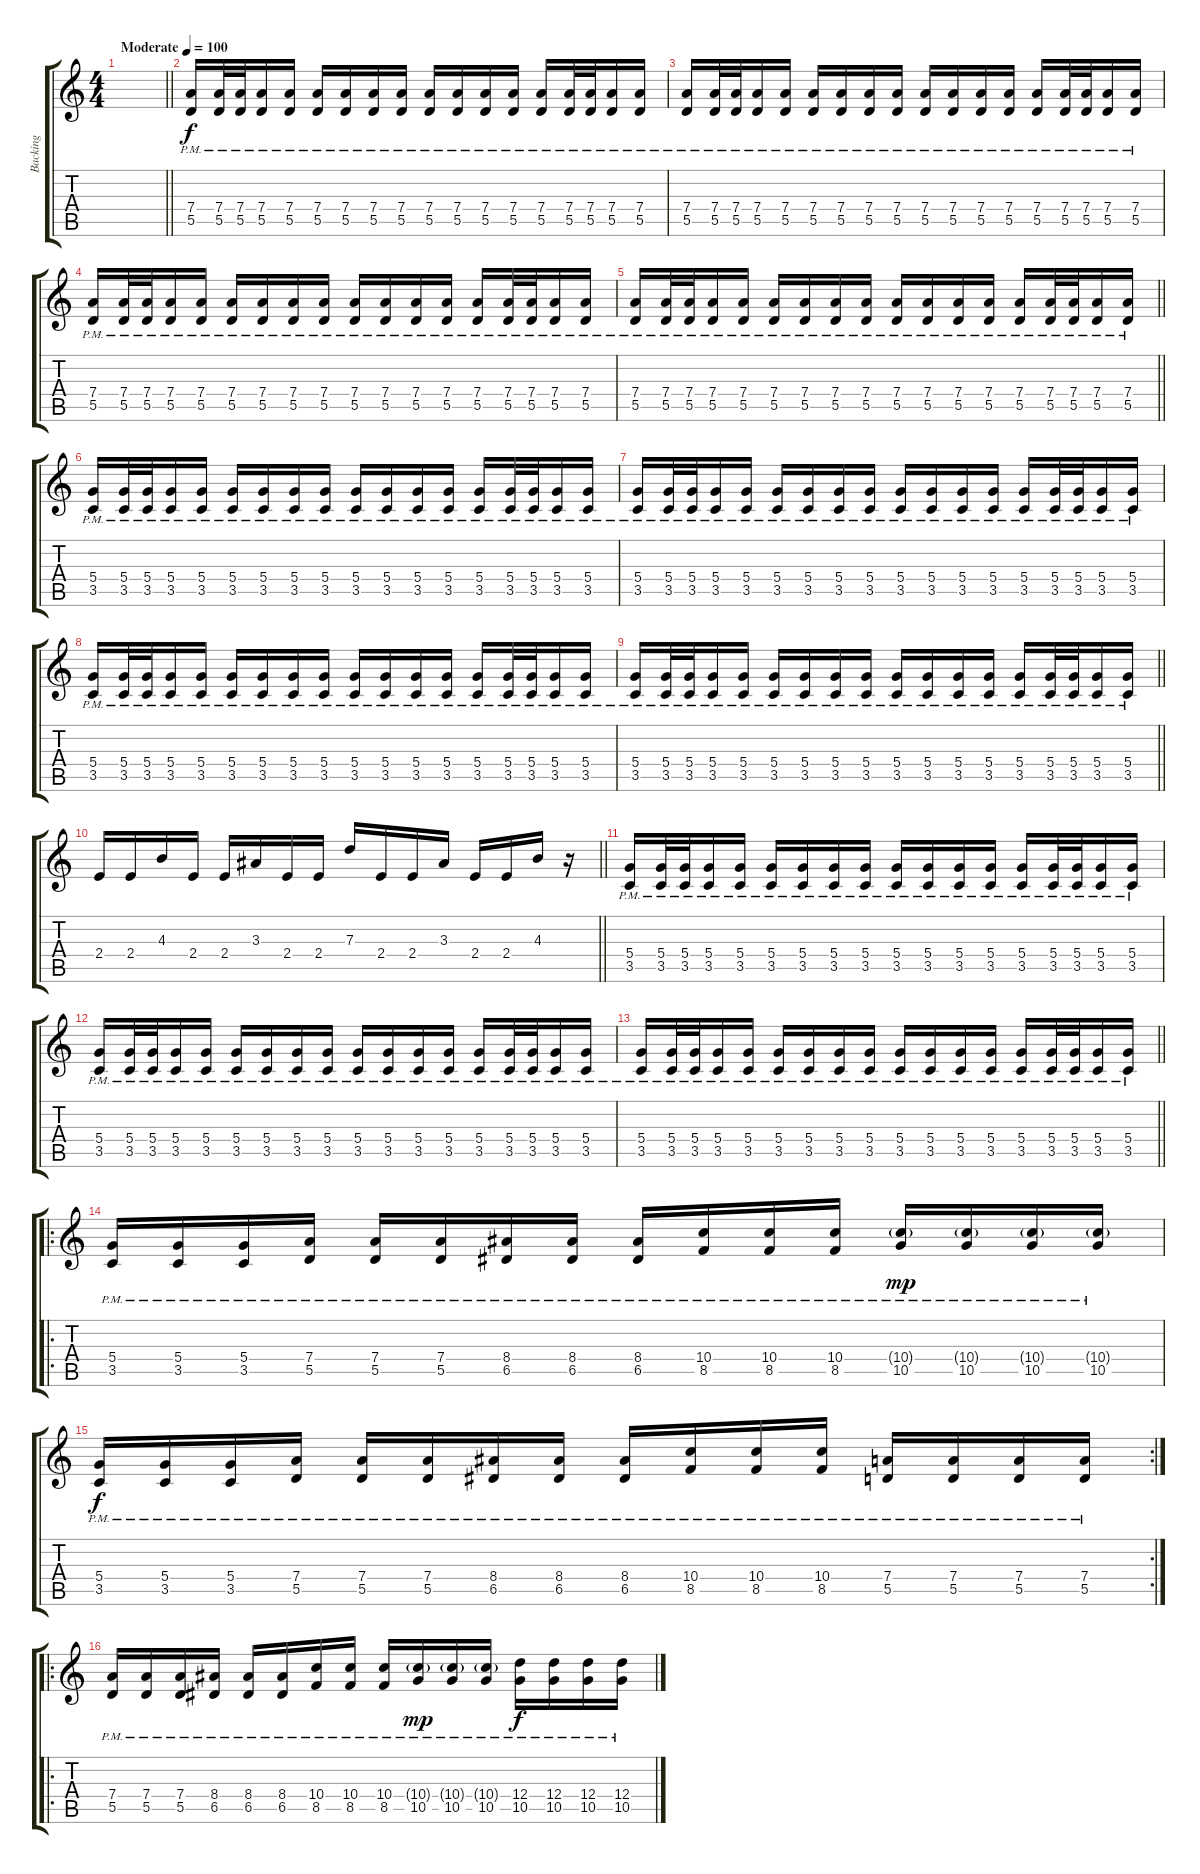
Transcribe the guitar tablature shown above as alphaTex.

\track ("Backing" "Backing") {instrument overdrivenguitar}
\staff {score tabs}
\tuning (E4 B3 G3 D3 A2 E2) {hide}
\ts (4 4)
\tempo (100 "Moderate")
\clef g2
\barLineRight lightlight
\ks c
|
(7.4{pm} 5.5{pm}).16 (7.4{pm} 5.5{pm}).32 (7.4{pm} 5.5{pm}).32 (7.4{pm} 5.5{pm}).16 (7.4{pm} 5.5{pm}).16 (7.4{pm} 5.5{pm}).16 (7.4{pm} 5.5{pm}).16 (7.4{pm} 5.5{pm}).16 (7.4{pm} 5.5{pm}).16 (7.4{pm} 5.5{pm}).16 (7.4{pm} 5.5{pm}).16 (7.4{pm} 5.5{pm}).16 (7.4{pm} 5.5{pm}).16 (7.4{pm} 5.5{pm}).16 (7.4{pm} 5.5{pm}).32 (7.4{pm} 5.5{pm}).32 (7.4{pm} 5.5{pm}).16 (7.4{pm} 5.5{pm}).16 |
(7.4{pm} 5.5{pm}).16 (7.4{pm} 5.5{pm}).32 (7.4{pm} 5.5{pm}).32 (7.4{pm} 5.5{pm}).16 (7.4{pm} 5.5{pm}).16 (7.4{pm} 5.5{pm}).16 (7.4{pm} 5.5{pm}).16 (7.4{pm} 5.5{pm}).16 (7.4{pm} 5.5{pm}).16 (7.4{pm} 5.5{pm}).16 (7.4{pm} 5.5{pm}).16 (7.4{pm} 5.5{pm}).16 (7.4{pm} 5.5{pm}).16 (7.4{pm} 5.5{pm}).16 (7.4{pm} 5.5{pm}).32 (7.4{pm} 5.5{pm}).32 (7.4{pm} 5.5{pm}).16 (7.4{pm} 5.5{pm}).16 |
(7.4{pm} 5.5{pm}).16 (7.4{pm} 5.5{pm}).32 (7.4{pm} 5.5{pm}).32 (7.4{pm} 5.5{pm}).16 (7.4{pm} 5.5{pm}).16 (7.4{pm} 5.5{pm}).16 (7.4{pm} 5.5{pm}).16 (7.4{pm} 5.5{pm}).16 (7.4{pm} 5.5{pm}).16 (7.4{pm} 5.5{pm}).16 (7.4{pm} 5.5{pm}).16 (7.4{pm} 5.5{pm}).16 (7.4{pm} 5.5{pm}).16 (7.4{pm} 5.5{pm}).16 (7.4{pm} 5.5{pm}).32 (7.4{pm} 5.5{pm}).32 (7.4{pm} 5.5{pm}).16 (7.4{pm} 5.5{pm}).16 |
\barLineRight lightlight
(7.4{pm} 5.5{pm}).16 (7.4{pm} 5.5{pm}).32 (7.4{pm} 5.5{pm}).32 (7.4{pm} 5.5{pm}).16 (7.4{pm} 5.5{pm}).16 (7.4{pm} 5.5{pm}).16 (7.4{pm} 5.5{pm}).16 (7.4{pm} 5.5{pm}).16 (7.4{pm} 5.5{pm}).16 (7.4{pm} 5.5{pm}).16 (7.4{pm} 5.5{pm}).16 (7.4{pm} 5.5{pm}).16 (7.4{pm} 5.5{pm}).16 (7.4{pm} 5.5{pm}).16 (7.4{pm} 5.5{pm}).32 (7.4{pm} 5.5{pm}).32 (7.4{pm} 5.5{pm}).16 (7.4{pm} 5.5{pm}).16 |
(5.4{pm} 3.5{pm}).16 (5.4{pm} 3.5{pm}).32 (5.4{pm} 3.5{pm}).32 (5.4{pm} 3.5{pm}).16 (5.4{pm} 3.5{pm}).16 (5.4{pm} 3.5{pm}).16 (5.4{pm} 3.5{pm}).16 (5.4{pm} 3.5{pm}).16 (5.4{pm} 3.5{pm}).16 (5.4{pm} 3.5{pm}).16 (5.4{pm} 3.5{pm}).16 (5.4{pm} 3.5{pm}).16 (5.4{pm} 3.5{pm}).16 (5.4{pm} 3.5{pm}).16 (5.4{pm} 3.5{pm}).32 (5.4{pm} 3.5{pm}).32 (5.4{pm} 3.5{pm}).16 (5.4{pm} 3.5{pm}).16 |
(5.4{pm} 3.5{pm}).16 (5.4{pm} 3.5{pm}).32 (5.4{pm} 3.5{pm}).32 (5.4{pm} 3.5{pm}).16 (5.4{pm} 3.5{pm}).16 (5.4{pm} 3.5{pm}).16 (5.4{pm} 3.5{pm}).16 (5.4{pm} 3.5{pm}).16 (5.4{pm} 3.5{pm}).16 (5.4{pm} 3.5{pm}).16 (5.4{pm} 3.5{pm}).16 (5.4{pm} 3.5{pm}).16 (5.4{pm} 3.5{pm}).16 (5.4{pm} 3.5{pm}).16 (5.4{pm} 3.5{pm}).32 (5.4{pm} 3.5{pm}).32 (5.4{pm} 3.5{pm}).16 (5.4{pm} 3.5{pm}).16 |
(5.4{pm} 3.5{pm}).16 (5.4{pm} 3.5{pm}).32 (5.4{pm} 3.5{pm}).32 (5.4{pm} 3.5{pm}).16 (5.4{pm} 3.5{pm}).16 (5.4{pm} 3.5{pm}).16 (5.4{pm} 3.5{pm}).16 (5.4{pm} 3.5{pm}).16 (5.4{pm} 3.5{pm}).16 (5.4{pm} 3.5{pm}).16 (5.4{pm} 3.5{pm}).16 (5.4{pm} 3.5{pm}).16 (5.4{pm} 3.5{pm}).16 (5.4{pm} 3.5{pm}).16 (5.4{pm} 3.5{pm}).32 (5.4{pm} 3.5{pm}).32 (5.4{pm} 3.5{pm}).16 (5.4{pm} 3.5{pm}).16 |
\barLineRight lightlight
(5.4{pm} 3.5{pm}).16 (5.4{pm} 3.5{pm}).32 (5.4{pm} 3.5{pm}).32 (5.4{pm} 3.5{pm}).16 (5.4{pm} 3.5{pm}).16 (5.4{pm} 3.5{pm}).16 (5.4{pm} 3.5{pm}).16 (5.4{pm} 3.5{pm}).16 (5.4{pm} 3.5{pm}).16 (5.4{pm} 3.5{pm}).16 (5.4{pm} 3.5{pm}).16 (5.4{pm} 3.5{pm}).16 (5.4{pm} 3.5{pm}).16 (5.4{pm} 3.5{pm}).16 (5.4{pm} 3.5{pm}).32 (5.4{pm} 3.5{pm}).32 (5.4{pm} 3.5{pm}).16 (5.4{pm} 3.5{pm}).16 |
\barLineRight lightlight
2.4.16 2.4.16 4.3.16 2.4.16 2.4.16 3.3.16 2.4.16 2.4.16 7.3.16 2.4.16 2.4.16 3.3.16 2.4.16 2.4.16 4.3.16 r.16 |
(5.4{pm} 3.5{pm}).16 (5.4{pm} 3.5{pm}).32 (5.4{pm} 3.5{pm}).32 (5.4{pm} 3.5{pm}).16 (5.4{pm} 3.5{pm}).16 (5.4{pm} 3.5{pm}).16 (5.4{pm} 3.5{pm}).16 (5.4{pm} 3.5{pm}).16 (5.4{pm} 3.5{pm}).16 (5.4{pm} 3.5{pm}).16 (5.4{pm} 3.5{pm}).16 (5.4{pm} 3.5{pm}).16 (5.4{pm} 3.5{pm}).16 (5.4{pm} 3.5{pm}).16 (5.4{pm} 3.5{pm}).32 (5.4{pm} 3.5{pm}).32 (5.4{pm} 3.5{pm}).16 (5.4{pm} 3.5{pm}).16 |
(5.4{pm} 3.5{pm}).16 (5.4{pm} 3.5{pm}).32 (5.4{pm} 3.5{pm}).32 (5.4{pm} 3.5{pm}).16 (5.4{pm} 3.5{pm}).16 (5.4{pm} 3.5{pm}).16 (5.4{pm} 3.5{pm}).16 (5.4{pm} 3.5{pm}).16 (5.4{pm} 3.5{pm}).16 (5.4{pm} 3.5{pm}).16 (5.4{pm} 3.5{pm}).16 (5.4{pm} 3.5{pm}).16 (5.4{pm} 3.5{pm}).16 (5.4{pm} 3.5{pm}).16 (5.4{pm} 3.5{pm}).32 (5.4{pm} 3.5{pm}).32 (5.4{pm} 3.5{pm}).16 (5.4{pm} 3.5{pm}).16 |
\barLineRight lightlight
(5.4{pm} 3.5{pm}).16 (5.4{pm} 3.5{pm}).32 (5.4{pm} 3.5{pm}).32 (5.4{pm} 3.5{pm}).16 (5.4{pm} 3.5{pm}).16 (5.4{pm} 3.5{pm}).16 (5.4{pm} 3.5{pm}).16 (5.4{pm} 3.5{pm}).16 (5.4{pm} 3.5{pm}).16 (5.4{pm} 3.5{pm}).16 (5.4{pm} 3.5{pm}).16 (5.4{pm} 3.5{pm}).16 (5.4{pm} 3.5{pm}).16 (5.4{pm} 3.5{pm}).16 (5.4{pm} 3.5{pm}).32 (5.4{pm} 3.5{pm}).32 (5.4{pm} 3.5{pm}).16 (5.4{pm} 3.5{pm}).16 |
\ro
(5.4{pm} 3.5{pm}).16 (5.4{pm} 3.5{pm}).16 (5.4{pm} 3.5{pm}).16 (7.4{pm} 5.5{pm}).16 (7.4{pm} 5.5{pm}).16 (7.4{pm} 5.5{pm}).16 (8.4{pm} 6.5{pm}).16 (8.4{pm} 6.5{pm}).16 (8.4{pm} 6.5{pm}).16 (10.4{pm} 8.5{pm}).16 (10.4{pm} 8.5{pm}).16 (10.4{pm} 8.5{pm}).16 (10.4{g} 10.5{pm}).16{dy mp} (10.4{g} 10.5{pm}).16 (10.4{g} 10.5{pm}).16 (10.4{g} 10.5{pm}).16 |
\rc 2
(5.4{pm} 3.5{pm}).16{dy f} (5.4{pm} 3.5{pm}).16 (5.4{pm} 3.5{pm}).16 (7.4{pm} 5.5{pm}).16 (7.4{pm} 5.5{pm}).16 (7.4{pm} 5.5{pm}).16 (8.4{pm} 6.5{pm}).16 (8.4{pm} 6.5{pm}).16 (8.4{pm} 6.5{pm}).16 (10.4{pm} 8.5{pm}).16 (10.4{pm} 8.5{pm}).16 (10.4{pm} 8.5{pm}).16 (7.4{pm} 5.5{pm}).16 (7.4{pm} 5.5{pm}).16 (7.4{pm} 5.5{pm}).16 (7.4{pm} 5.5{pm}).16 |
\ro
(7.4{pm} 5.5{pm}).16 (7.4{pm} 5.5{pm}).16 (7.4{pm} 5.5{pm}).16 (8.4{pm} 6.5{pm}).16 (8.4{pm} 6.5{pm}).16 (8.4{pm} 6.5{pm}).16 (10.4{pm} 8.5{pm}).16 (10.4{pm} 8.5{pm}).16 (10.4{pm} 8.5{pm}).16 (10.4{g pm} 10.5{pm}).16{dy mp} (10.4{g pm} 10.5{pm}).16 (10.4{g pm} 10.5{pm}).16 (12.4{pm} 10.5{pm}).16{dy f} (12.4{pm} 10.5{pm}).16 (12.4{pm} 10.5{pm}).16 (12.4{pm} 10.5{pm}).16
